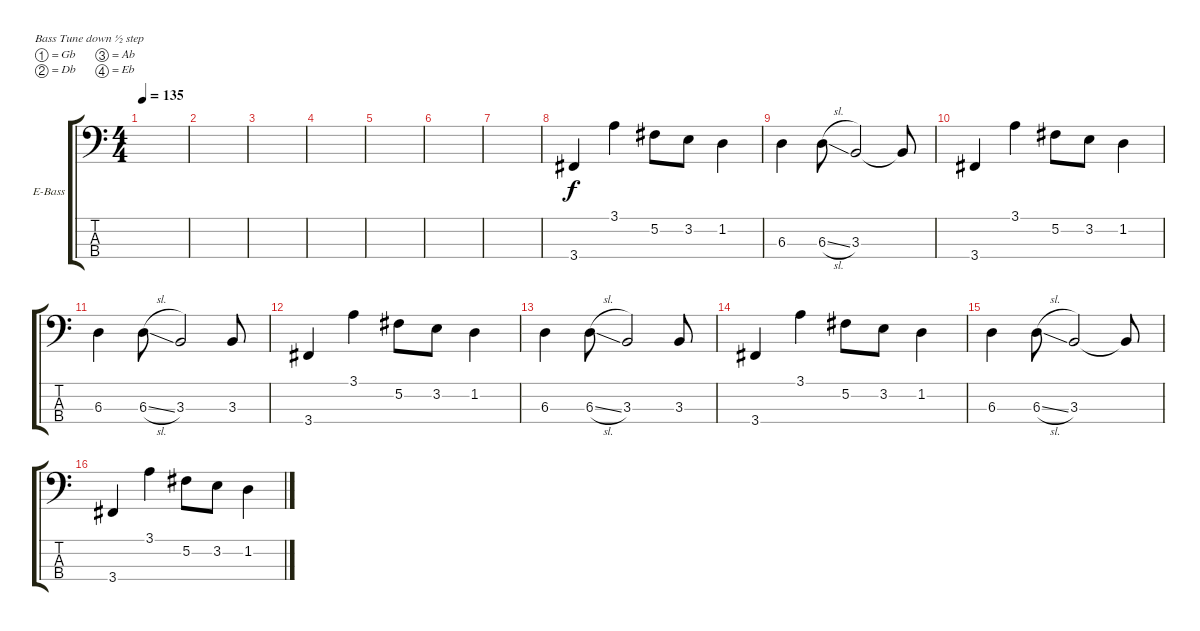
\defaultSystemsLayout 4
\bracketExtendMode groupsimilarinstruments
\firstSystemTrackNameOrientation horizontal
\otherSystemsTrackNameOrientation horizontal
\track ("Electric Bass" "E-Bass") {instrument electricbassfinger}
\staff {score tabs}
\tuning (Gb2 Db2 Ab1 Eb1)
\ts (4 4)
\tempo 135
\clef f4
\scale
0.485477
\ks c
|
\scale
0.257261 |
\scale
0.257261 |
\scale
0.333333 |
\scale
0.333333 |
\scale
0.333333 |
\scale
0.333333 |
\scale
0.333333 3.4.4 3.1.4 5.2.8 3.2.8 1.2.4 |
\scale
0.333333 6.3.4 6.3{sl}.8 3.3.2 3.3{t}.8 |
\scale
0.333333 3.4.4 3.1.4 5.2.8 3.2.8 1.2.4 |
\scale
0.333333 6.3.4 6.3{sl}.8 3.3.2 3.3.8 |
\scale
0.333333 3.4.4 3.1.4 5.2.8 3.2.8 1.2.4 |
6.3.4 6.3{sl}.8 3.3.2 3.3.8 |
3.4.4 3.1.4 5.2.8 3.2.8 1.2.4 |
6.3.4 6.3{sl}.8 3.3.2 3.3{t}.8 |
3.4.4 3.1.4 5.2.8 3.2.8 1.2.4
